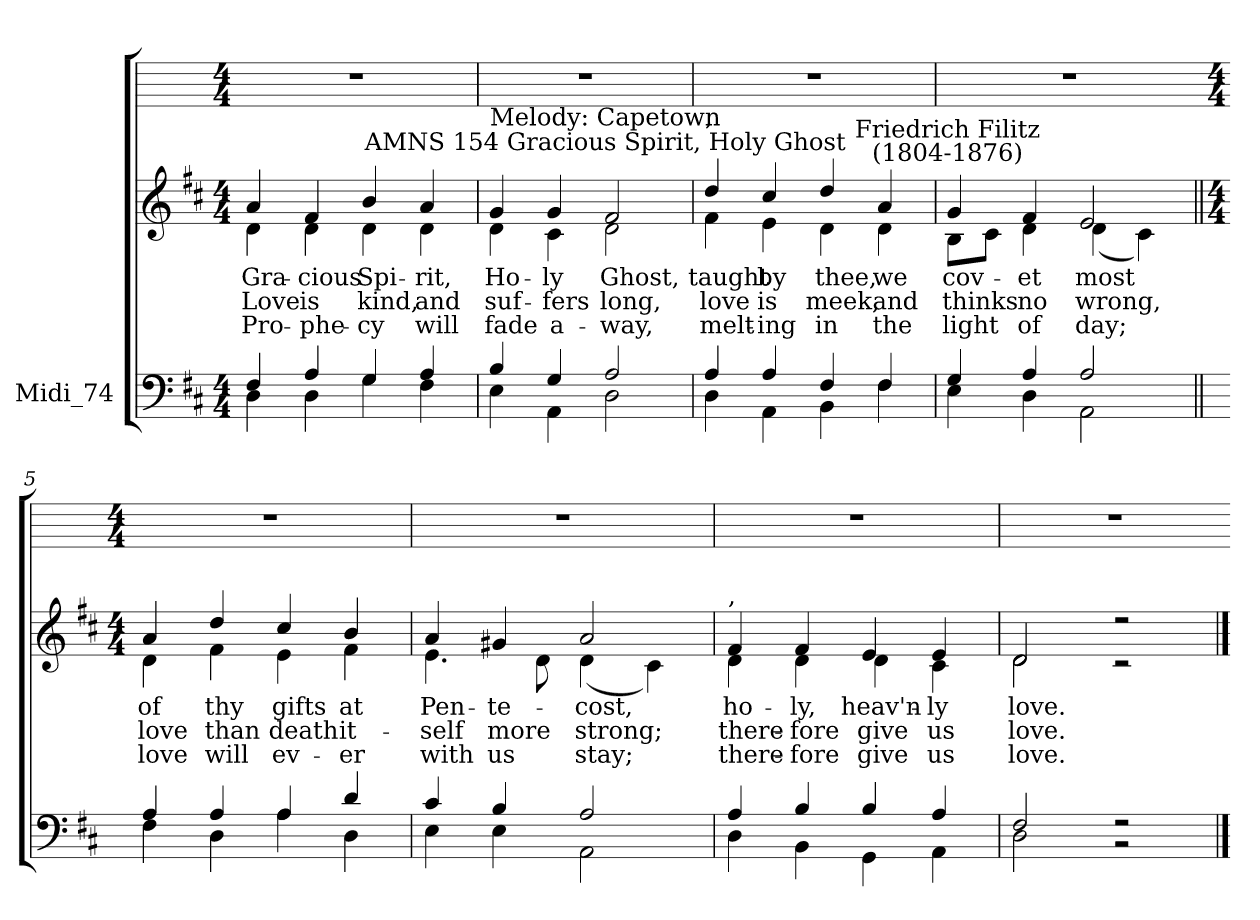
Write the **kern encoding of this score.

**kern	**kern	**text	**text	**text	**kern
*part3	*part2	*part2	*part2	*part2	*part1
*staff3	*staff2	*staff2	*staff2	*staff2	*staff1
*I"Midi_74	*	*	*	*	*
*clefF4	*clefG2	*	*	*	*
*k[f#c#]	*k[f#c#]	*	*	*	*
*D:	*D:	*	*	*	*
*M4/4	*M4/4	*	*	*	*M4/4
=1	=1	=1	=1	=1	=1
*^	*	*	*	*	*
!	!	!LO:TX:a:cj:t=Christopher Wordsworth\n(1807-1885)	!	!	!	!
!	!	!	!LO:LY:b	!LO:LY:b	!LO:LY:b	!
*	*	*^	*	*	*	*
4F#/	4D\	4a/	4d\	Gra-	-Love	Pro-	1r
!	!	!	!	!LO:LY:b	!LO:LY:b	!LO:LY:b	!
4A/	4D\	4f#/	4d\	-cious	is	phe-	.
!	!	!	!	!LO:LY:b	!LO:LY:b	!LO:LY:b	!
4G/	4G\	4b/	4d\	-Spi-	-kind,	cy	.
!	!	!	!	!LO:LY:b	!LO:LY:b	!LO:LY:b	!
4A/	4F#\	4a/	4d\	rit,	and	will	.
=2	=2	=2	=2	=2	=2	=2	=2
!	!	!	!	!LO:LY:b	!LO:LY:b	!LO:LY:b	!
4B/	4E\	4g/	4d\	Ho-	-suf-	-fade	1r
!	!	!	!	!LO:LY:b	!LO:LY:b	!LO:LY:b	!
4G/	4AA\	4g/	4c#\	ly	fers	a-	.
!	!	!LO:TX:a:cj:t=AMNS 154 Gracious Spirit, Holy Ghost	!	!	!	!	!
!	!	!LO:TX:a:cj:t=Melody&colon; Capetown	!	!	!	!	!
!	!	!	!	!LO:LY:b	!LO:LY:b	!LO:LY:b	!
2A/	2D\	2f#/	2d\	-Ghost,	long,	way,	.
=3	=3	=3	=3	=3	=3	=3	=3
!	!	!LO:TX:a:t=,	!	!	!	!	!
!	!	!	!	!LO:LY:b	!LO:LY:b	!LO:LY:b	!
4A/	4D\	4dd/	4f#\	taught	love	melt-	1r
!	!	!	!	!LO:LY:b	!LO:LY:b	!LO:LY:b	!
4A/	4AA\	4cc#/	4e\	-by	is	ing	.
!	!	!	!	!LO:LY:b	!LO:LY:b	!LO:LY:b	!
4F#/	4BB\	4dd/	4d\	thee,	meek,	in	.
!	!	!	!	!LO:LY:b	!LO:LY:b	!LO:LY:b	!
4F#/	4F#\	4a/	4d\	we	and	the	.
=4	=4	=4	=4	=4	=4	=4	=4
!	!	!LO:TX:a:cj:t=Friedrich Filitz\n(1804-1876)	!	!	!	!	!
!	!	!	!	!LO:LY:b	!LO:LY:b	!LO:LY:b	!
4G/	4E\	4g/	8B\L	cov-	-thinks	light	1r
.	.	.	8c#\J	.	.	.	.
!	!	!	!	!LO:LY:b	!LO:LY:b	!LO:LY:b	!
4A/	4D\	4f#/	4d\	et	no	of	.
!	!	!	!	!LO:LY:b	!LO:LY:b	!LO:LY:b	!
2A/	2AA\	2e/	(<4d\	most	wrong,	day;	.
.	.	.	4c#\)	.	.	.	.
!!LO:LB:g=z
=5||	=5||	=5||	=5||	=5	=5	=5	=5
*	*	*M4/4	*	*	*	*	*M4/4
!	!	!	!	!LO:LY:b	!LO:LY:b	!LO:LY:b	!
4A/	4F#\	4a/	4d\	of	love	love	1r
!	!	!	!	!LO:LY:b	!LO:LY:b	!LO:LY:b	!
4A/	4D\	4dd/	4f#\	thy	than	will	.
!	!	!	!	!LO:LY:b	!LO:LY:b	!LO:LY:b	!
4A/	4A\	4cc#/	4e\	gifts	death	ev-	.
!	!	!	!	!LO:LY:b	!LO:LY:b	!LO:LY:b	!
4d/	4D\	4b/	4f#\	-at	it-	-er	.
=6	=6	=6	=6	=6	=6	=6	=6
!	!	!	!	!LO:LY:b	!LO:LY:b	!LO:LY:b	!
4c#/	4E\	4a/	4.e\	Pen-	-self	with	1r
!	!	!	!	!LO:LY:b	!LO:LY:b	!LO:LY:b	!
4B/	4E\	4g#X/	.	te-	-more	us	.
.	.	.	8d\	.	.	.	.
!	!	!	!	!LO:LY:b	!LO:LY:b	!LO:LY:b	!
2A/	2AA\	2a/	(<4d\	cost,	strong;	stay;	.
.	.	.	4c#\)	.	.	.	.
=7	=7	=7	=7	=7	=7	=7	=7
!	!	!LO:TX:a:t=,	!	!	!	!	!
!	!	!	!	!LO:LY:b	!LO:LY:b	!LO:LY:b	!
4A/	4D\	4f#/	4d\	ho-	-there-	-there-	1r
!	!	!	!	!LO:LY:b	!LO:LY:b	!LO:LY:b	!
4B/	4BB\	4f#/	4d\	-ly,	fore	fore	.
!	!	!	!	!LO:LY:b	!LO:LY:b	!LO:LY:b	!
4B/	4GG\	4e/	4d\	heav'n-	-give	give	.
!	!	!	!	!LO:LY:b	!LO:LY:b	!LO:LY:b	!
4A/	4AA\	4e/	4c#\	ly	us	us	.
=8	=8	=8	=8	=8	=8	=8	=8
!	!	!	!	!LO:LY:b	!LO:LY:b	!LO:LY:b	!
2F#/	2D\	2d/	2d\	love.	love.	love.	1r
2r	2r	2r	2r	.	.	.	.
*v	*v	*	*	*	*	*	*
*	*v	*v	*	*	*	*
==	==	=	=	=	=
*-	*-	*-	*-	*-	*-
